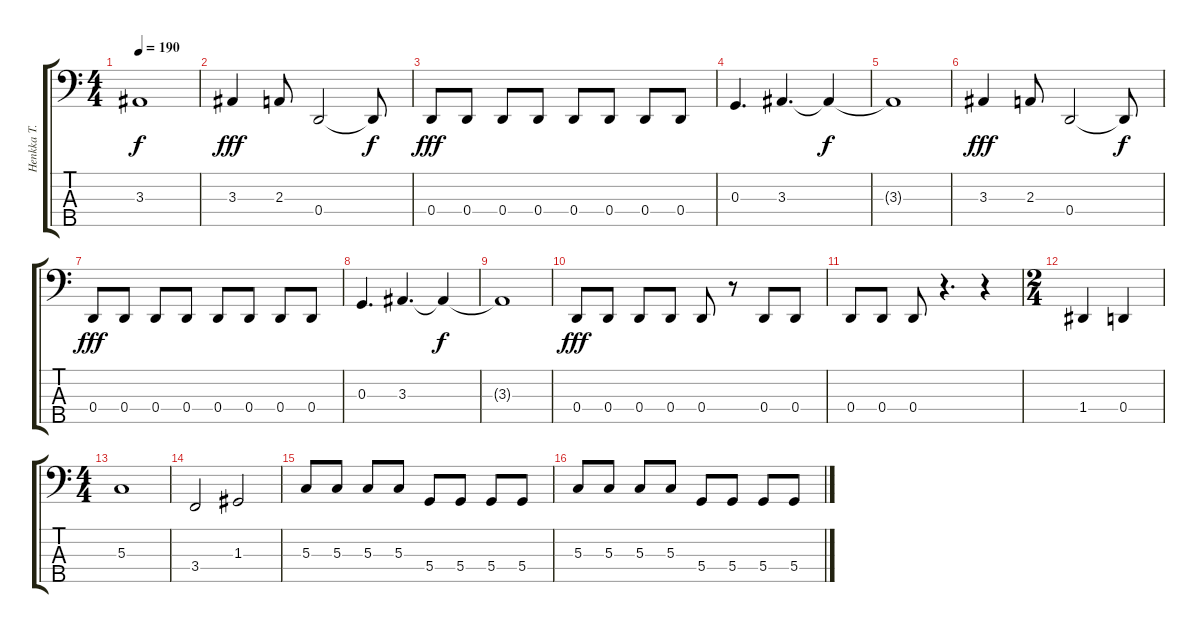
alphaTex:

\track ("Henkka T. Blacksmith" "Henkka T. ") {instrument electricbassfinger}
\staff {score tabs}
\tuning (F2 C2 G1 D1 A0) {hide}
\ts (4 4)
\tempo 190
\clef f4
\ks c
3.3{t}.1{dy f} |
3.3.4{dy fff} 2.3.8 0.4.2 0.4{t}.8{dy f} |
0.4.8{dy fff} 0.4.8 0.4.8 0.4.8 0.4.8 0.4.8 0.4.8 0.4.8 |
0.3.4{d} 3.3.4{d} 3.3{t}.4{dy f} |
3.3{t}.1 |
3.3.4{dy fff} 2.3.8 0.4.2 0.4{t}.8{dy f} |
0.4.8{dy fff} 0.4.8 0.4.8 0.4.8 0.4.8 0.4.8 0.4.8 0.4.8 |
0.3.4{d} 3.3.4{d} 3.3{t}.4{dy f} |
3.3{t}.1 |
0.4.8{dy fff} 0.4.8 0.4.8 0.4.8 0.4.8 r.8 0.4.8 0.4.8 |
0.4.8 0.4.8 0.4.8 r.4{d} r.4 |
\ts (2 4)
1.4.4 0.4.4 |
\ts (4 4)
5.3.1 |
3.4.2 1.3.2 |
5.3.8 5.3.8 5.3.8 5.3.8 5.4.8 5.4.8 5.4.8 5.4.8 |
5.3.8 5.3.8 5.3.8 5.3.8 5.4.8 5.4.8 5.4.8 5.4.8
